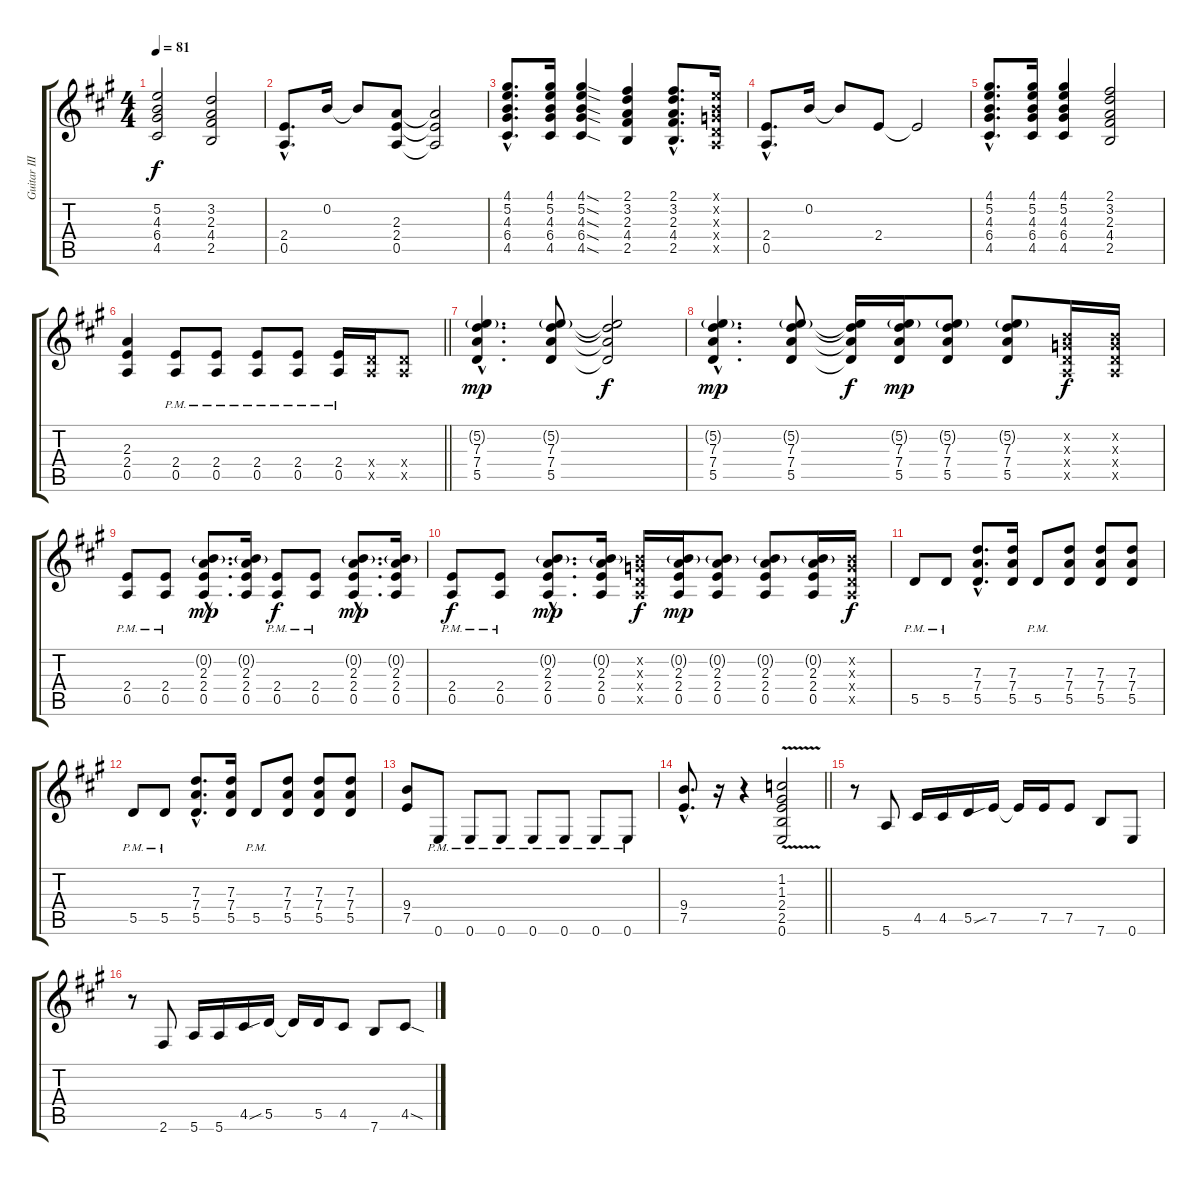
\track ("Guitar III" "Guitar III") {instrument distortionguitar}
\staff {score tabs}
\tuning (E4 B3 G3 D3 A2 E2) {hide}
\ts (4 4)
\tempo 81
\clef g2
\ks a
(5.2 4.3 6.4 4.5).2{dy f} (3.2 2.3 4.4 2.5).2 |
(2.4{hac} 0.5{hac}).8{d} 0.2.16 0.2{t}.8 (2.3 2.4 0.5).8 (2.3{t} 2.4{t} 0.5{t}).2 |
(4.1{hac} 5.2{hac} 4.3{hac} 6.4{hac} 4.5{hac}).8{d} (4.1 5.2 4.3 6.4 4.5).16 (4.1{sod} 5.2{sod} 4.3{sod} 6.4{sod} 4.5{sod}).4 (2.1 3.2 2.3 4.4 2.5).4 (2.1{hac} 3.2{hac} 2.3{hac} 4.4{hac} 2.5{hac}).8{d} (0.1{x} 0.2{x} 0.3{x} 0.4{x} 0.5{x}).16 |
(2.4{hac} 0.5{hac}).8{d} 0.2.16 0.2{t}.8 2.4.8 2.4{t}.2 |
(4.1{hac} 5.2{hac} 4.3{hac} 6.4{hac} 4.5{hac}).8{d} (4.1 5.2 4.3 6.4 4.5).16 (4.1 5.2 4.3 6.4 4.5).4 (2.1 3.2 2.3 4.4 2.5).2 |
\barLineRight lightlight
(2.3 2.4 0.5).4{instrument distortionguitar} (2.4{pm} 0.5{pm}).8 (2.4{pm} 0.5{pm}).8 (2.4{pm} 0.5{pm}).8 (2.4{pm} 0.5{pm}).8 (2.4{pm} 0.5{pm}).16 (0.4{x} 0.5{x}).16 (0.4{x} 0.5{x}).8 |
(5.2{g hac} 7.3{hac} 7.4{hac} 5.5{hac}).4{d dy mp} (5.2{g} 7.3 7.4 5.5).8 (5.2{t} 7.3{t} 7.4{t} 5.5{t}).2{dy f} |
(5.2{g hac} 7.3{hac} 7.4{hac} 5.5{hac}).4{d dy mp} (5.2{g} 7.3 7.4 5.5).8 (5.2{t} 7.3{t} 7.4{t} 5.5{t}).16{dy f} (5.2{g} 7.3 7.4 5.5).16{dy mp} (5.2{g} 7.3 7.4 5.5).8 (5.2{g} 7.3 7.4 5.5).8 (0.2{x} 0.3{x} 0.4{x} 0.5{x}).16{dy f} (0.2{x} 0.3{x} 0.4{x} 0.5{x}).16 |
(2.4{pm} 0.5{pm}).8 (2.4{pm} 0.5{pm}).8 (0.2{g hac} 2.3{hac} 2.4{hac} 0.5{hac}).8{d dy mp} (0.2{g} 2.3 2.4 0.5).16 (2.4{pm} 0.5{pm}).8{dy f} (2.4{pm} 0.5{pm}).8 (0.2{g hac} 2.3{hac} 2.4{hac} 0.5{hac}).8{d dy mp} (0.2{g} 2.3 2.4 0.5).16 |
(2.4{pm} 0.5{pm}).8{dy f} (2.4{pm} 0.5{pm}).8 (0.2{g hac} 2.3{hac} 2.4{hac} 0.5{hac}).8{d dy mp} (0.2{g} 2.3 2.4 0.5).16 (0.2{x} 0.3{x} 0.4{x} 0.5{x}).16{dy f} (0.2{g} 2.3 2.4 0.5).16{dy mp} (0.2{g} 2.3 2.4 0.5).8 (0.2{g} 2.3 2.4 0.5).8 (0.2{g} 2.3 2.4 0.5).16 (0.2{x} 0.3{x} 0.4{x} 0.5{x}).16{dy f} |
5.5{pm}.8 5.5{pm}.8 (7.3{hac} 7.4{hac} 5.5{hac}).8{d} (7.3 7.4 5.5).16 5.5{pm}.8 (7.3 7.4 5.5).8 (7.3 7.4 5.5).8 (7.3 7.4 5.5).8 |
5.5{pm}.8 5.5{pm}.8 (7.3{hac} 7.4{hac} 5.5{hac}).8{d} (7.3 7.4 5.5).16 5.5{pm}.8 (7.3 7.4 5.5).8 (7.3 7.4 5.5).8 (7.3 7.4 5.5).8 |
(9.4 7.5).8 0.6{pm}.8 0.6{pm}.8 0.6{pm}.8 0.6{pm}.8 0.6{pm}.8 0.6{pm}.8 0.6{pm}.8 |
\barLineRight lightlight
(9.4{hac} 7.5{hac}).8{d} r.16 r.4 (1.2 1.3 2.4 2.5 0.6{v}).2{instrument electricguitarclean} |
r.8{instrument electricguitarmuted} 5.6.8 4.5.16 4.5.16 5.5.16 7.5{sib}.16 7.5{t}.16 7.5.16 7.5.8 7.6.8 0.6.8 |
r.8 2.6.8 5.6.16 5.6.16 4.5.16 5.5{sib}.16 5.5{t}.16 5.5.16 4.5.8 7.6.8 4.5{sod}.8
